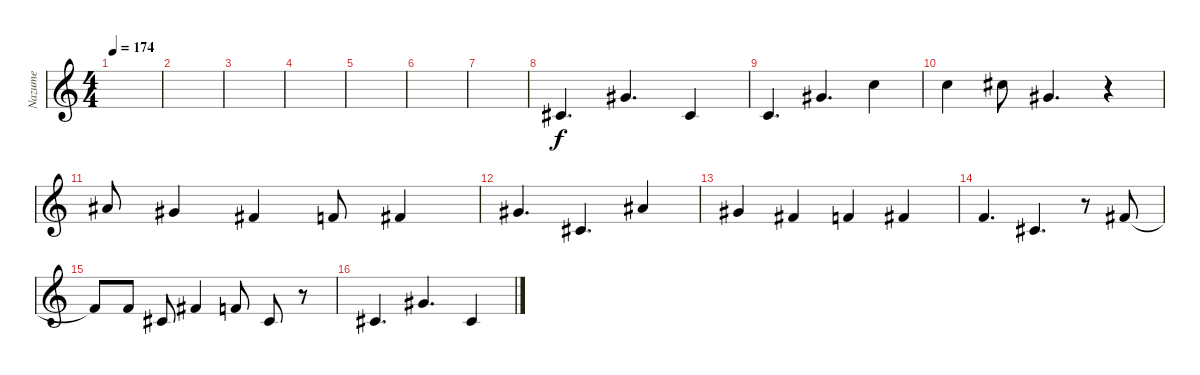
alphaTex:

\track ("Nazume" "Nazume") {instrument voiceoohs}
\staff {score}
\tuning (E4 B3 G3 D3 A2 E2 B1) {hide}
\ts (4 4)
\tempo 174
\clef g2
\ks c
|
|
|
|
|
|
|
2.2.4{d} 4.1.4{d} 2.2.4 |
1.2.4{d} 4.1.4{d} 8.1.4 |
8.1.4 9.1.8 4.1.4{d} r.4 |
6.1.8 4.1.4 2.1.4 1.1.8 2.1.4 |
4.1.4{d} 2.2.4{d} 6.1.4 |
4.1.4 2.1.4 1.1.4 2.1.4 |
1.1.4{d} 2.2.4{d} r.8 2.1.8 |
2.1{t}.8 1.1.8 2.2.8 2.1.4 1.1.8 2.2.8 r.8 |
2.2.4{d} 4.1.4{d} 2.2.4
